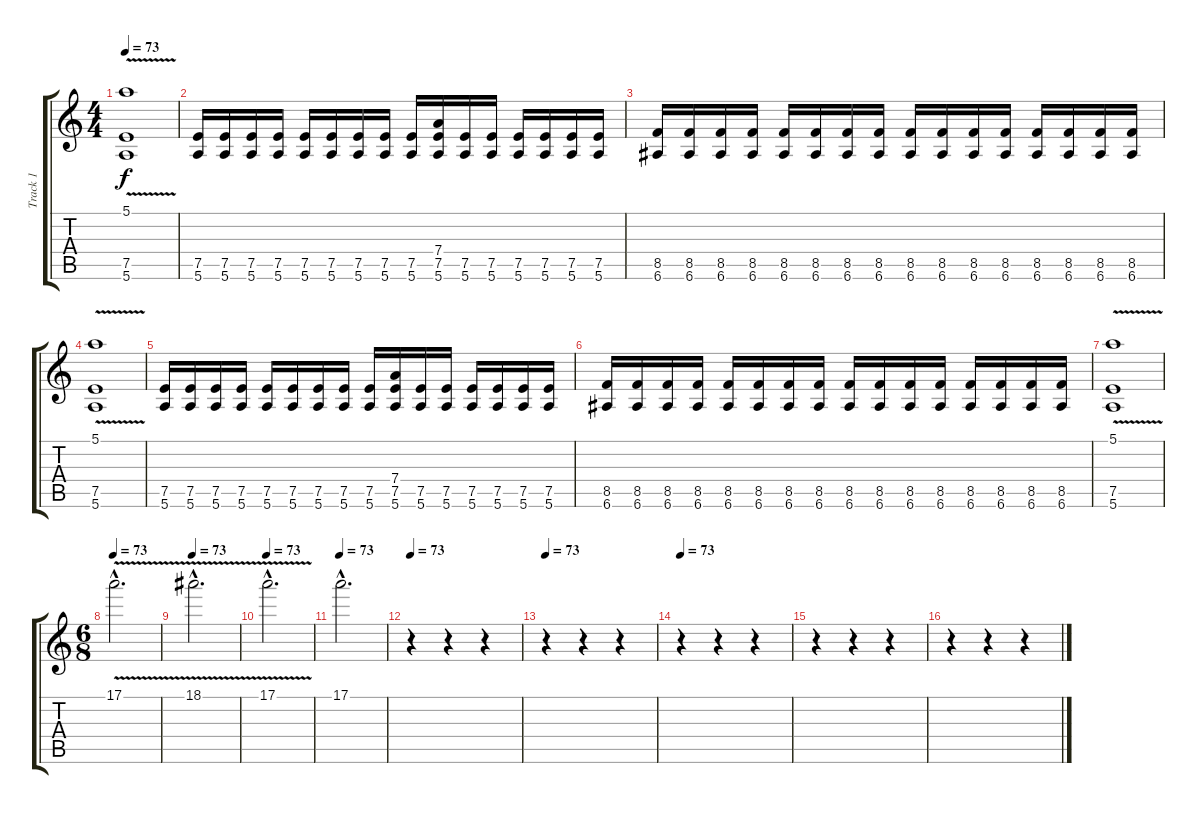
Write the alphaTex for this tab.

\track ("Track 1" "Track 1") {instrument overdrivenguitar}
\staff {score tabs}
\tuning (E4 B3 G3 D3 A2 E2) {hide}
\ts (4 4)
\tempo 73
\clef g2
\ks c
(5.1{v} 7.5 5.6).1{dy f} |
(7.5 5.6).16 (7.5 5.6).16 (7.5 5.6).16 (7.5 5.6).16 (7.5 5.6).16 (7.5 5.6).16 (7.5 5.6).16 (7.5 5.6).16 (7.5 5.6).16 (7.4 7.5 5.6).16 (7.5 5.6).16 (7.5 5.6).16 (7.5 5.6).16 (7.5 5.6).16 (7.5 5.6).16 (7.5 5.6).16 |
(8.5 6.6).16 (8.5 6.6).16 (8.5 6.6).16 (8.5 6.6).16 (8.5 6.6).16 (8.5 6.6).16 (8.5 6.6).16 (8.5 6.6).16 (8.5 6.6).16 (8.5 6.6).16 (8.5 6.6).16 (8.5 6.6).16 (8.5 6.6).16 (8.5 6.6).16 (8.5 6.6).16 (8.5 6.6).16 |
(5.1{v} 7.5 5.6).1 |
(7.5 5.6).16 (7.5 5.6).16 (7.5 5.6).16 (7.5 5.6).16 (7.5 5.6).16 (7.5 5.6).16 (7.5 5.6).16 (7.5 5.6).16 (7.5 5.6).16 (7.4 7.5 5.6).16 (7.5 5.6).16 (7.5 5.6).16 (7.5 5.6).16 (7.5 5.6).16 (7.5 5.6).16 (7.5 5.6).16 |
(8.5 6.6).16 (8.5 6.6).16 (8.5 6.6).16 (8.5 6.6).16 (8.5 6.6).16 (8.5 6.6).16 (8.5 6.6).16 (8.5 6.6).16 (8.5 6.6).16 (8.5 6.6).16 (8.5 6.6).16 (8.5 6.6).16 (8.5 6.6).16 (8.5 6.6).16 (8.5 6.6).16 (8.5 6.6).16 |
(5.1{v} 7.5 5.6).1 |
\ts (6 8)
\tempo 73
17.1{v hac}.2{d} |
\tempo 73
18.1{v hac}.2{d} |
\tempo 73
17.1{v hac}.2{d} |
\tempo 73
17.1{hac}.2{d} |
\tempo 73
r.4 r.4 r.4 |
\tempo 73
r.4 r.4 r.4 |
\tempo 73
r.4 r.4 r.4 |
r.4 r.4 r.4 |
r.4 r.4 r.4
